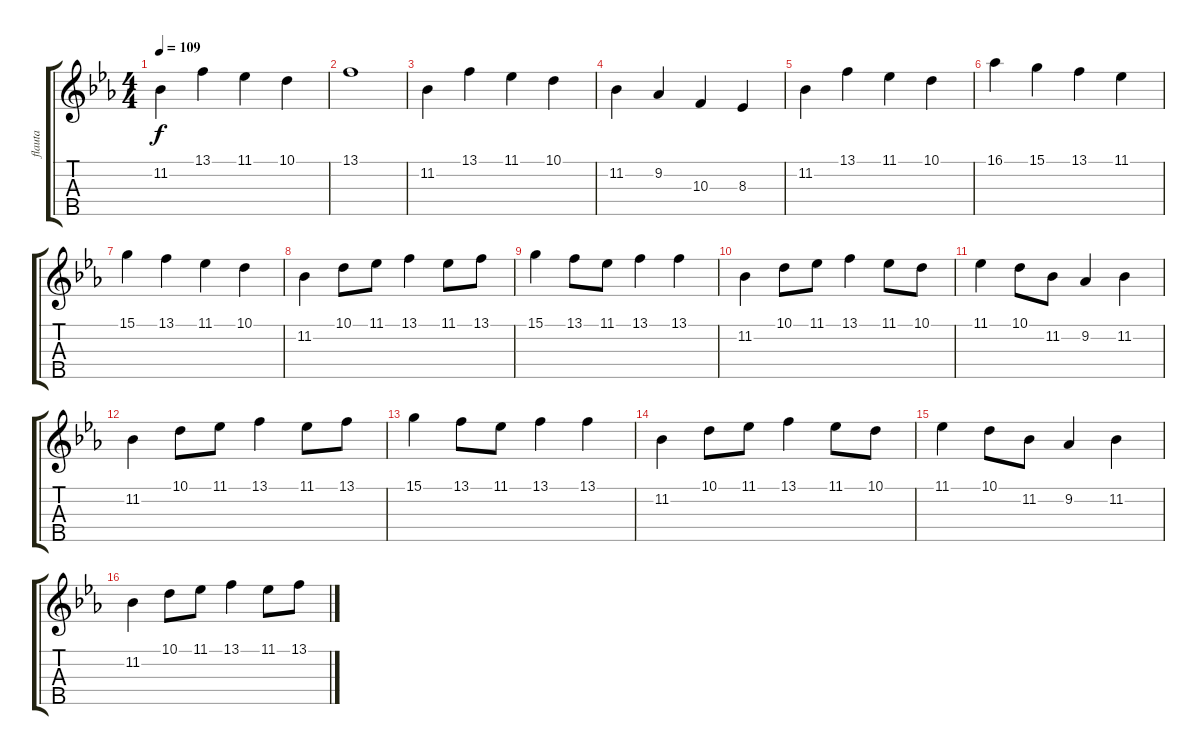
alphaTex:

\track ("flauta" "flauta") {instrument flute}
\staff {score tabs}
\tuning (E4 B3 G3 D3 A2) {hide}
\ts (4 4)
\tempo 109
\clef g2
\ks eb
11.2.4{dy f} 13.1.4 11.1.4 10.1.4 |
13.1.1 |
11.2.4 13.1.4 11.1.4 10.1.4 |
11.2.4 9.2.4 10.3.4 8.3.4 |
11.2.4 13.1.4 11.1.4 10.1.4 |
16.1.4 15.1.4 13.1.4 11.1.4 |
15.1.4 13.1.4 11.1.4 10.1.4 |
11.2.4{instrument flute} 10.1.8 11.1.8 13.1.4 11.1.8 13.1.8 |
15.1.4 13.1.8 11.1.8 13.1.4 13.1.4 |
11.2.4 10.1.8 11.1.8 13.1.4 11.1.8 10.1.8 |
11.1.4 10.1.8 11.2.8 9.2.4 11.2.4 |
11.2.4 10.1.8 11.1.8 13.1.4 11.1.8 13.1.8 |
15.1.4 13.1.8 11.1.8 13.1.4 13.1.4 |
11.2.4 10.1.8 11.1.8 13.1.4 11.1.8 10.1.8 |
11.1.4 10.1.8 11.2.8 9.2.4 11.2.4 |
11.2.4 10.1.8 11.1.8 13.1.4 11.1.8 13.1.8
